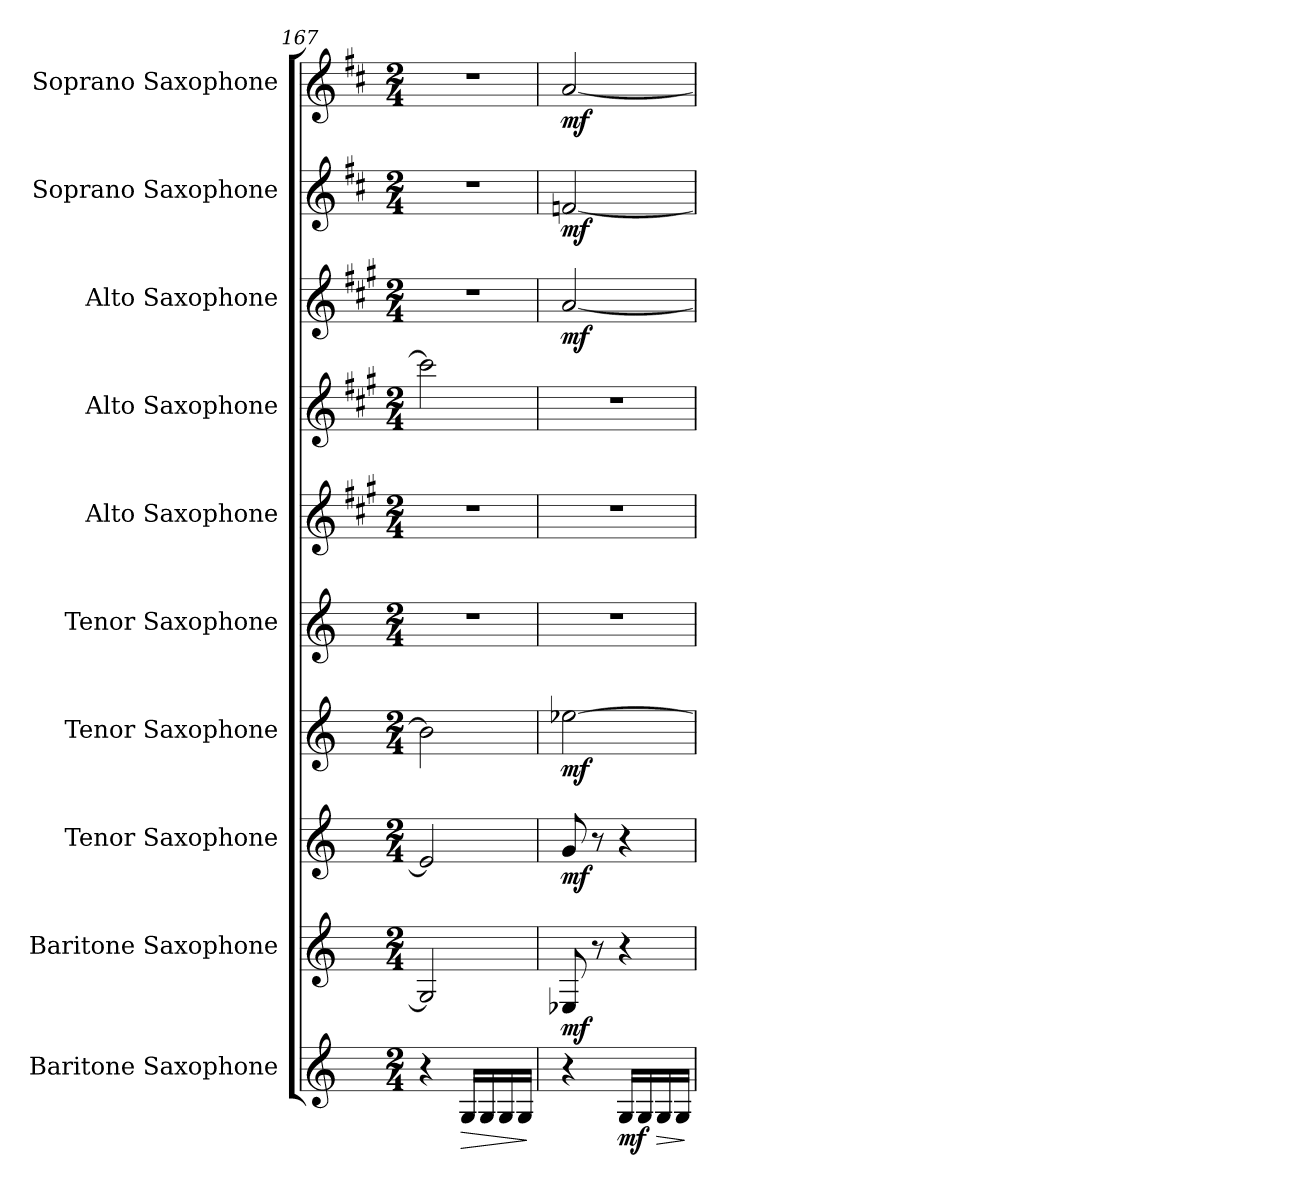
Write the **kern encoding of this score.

**kern	**dynam	**kern	**dynam	**kern	**dynam	**kern	**dynam	**kern	**kern	**kern	**kern	**dynam	**kern	**dynam	**kern	**dynam
*part10	*part10	*part9	*part9	*part8	*part8	*part7	*part7	*part6	*part5	*part4	*part3	*part3	*part2	*part2	*part1	*part1
*staff10	*staff10	*staff9	*staff9	*staff8	*staff8	*staff7	*staff7	*staff6	*staff5	*staff4	*staff3	*staff3	*staff2	*staff2	*staff1	*staff1
*I"Baritone Saxophone	*	*I"Baritone Saxophone	*	*I"Tenor Saxophone	*	*I"Tenor Saxophone	*	*I"Tenor Saxophone	*I"Alto Saxophone	*I"Alto Saxophone	*I"Alto Saxophone	*	*I"Soprano Saxophone	*	*I"Soprano Saxophone	*
*I'Bar. Sax.	*	*I'Bar. Sax.	*	*I'T. Sax.	*	*I'T. Sax.	*	*I'T. Sax.	*I'A. Sax.	*I'A. Sax.	*I'A. Sax.	*	*I'S. Sax.	*	*I'S. Sax.	*
*clefG2	*	*clefG2	*	*clefG2	*	*clefG2	*	*clefG2	*clefG2	*clefG2	*clefG2	*	*clefG2	*	*clefG2	*
*ITrd12c21	*	*ITrd12c21	*	*ITrd8c14	*	*ITrd8c14	*	*ITrd8c14	*ITrd5c9	*ITrd5c9	*ITrd5c9	*	*ITrd1c2	*	*ITrd1c2	*
*k[]	*	*k[]	*	*k[]	*	*k[]	*	*k[]	*k[]	*k[]	*k[]	*	*k[]	*	*k[]	*
*M2/4	*	*M2/4	*	*M2/4	*	*M2/4	*	*M2/4	*M2/4	*M2/4	*M2/4	*	*M2/4	*	*M2/4	*
=167	=167	=167	=167	=167	=167	=167	=167	=167	=167	=167	=167	=167	=167	=167	=167	=167
4r	.	2GG/]	.	2E/]	.	2B\]	.	2r	2r	2ee\]	2r	.	2r	.	2r	.
!	!LO:HP:b	!	!	!	!	!	!	!	!	!	!	!	!	!	!	!
16GG/LL	>	.	.	.	.	.	.	.	.	.	.	.	.	.	.	.
16GG/	.	.	.	.	.	.	.	.	.	.	.	.	.	.	.	.
16GG/	.	.	.	.	.	.	.	.	.	.	.	.	.	.	.	.
16GG/JJ	.	.	.	.	.	.	.	.	.	.	.	.	.	.	.	.
.	]	.	.	.	.	.	.	.	.	.	.	.	.	.	.	.
=168	=168	=168	=168	=168	=168	=168	=168	=168	=168	=168	=168	=168	=168	=168	=168	=168
!	!	!	!LO:DY:b	!	!LO:DY:b	!	!LO:DY:b	!	!	!	!	!LO:DY:b	!	!LO:DY:b	!	!LO:DY:b
4r	.	8EE-X/	mf	8G/	mf	[2e-X\	mf	2r	2r	2r	[2c/	mf	[2e-X/	mf	[2g/	mf
.	.	8r	.	8r	.	.	.	.	.	.	.	.	.	.	.	.
!	!LO:DY:b	!	!	!	!	!	!	!	!	!	!	!	!	!	!	!
16GG/LL	mf	4r	.	4r	.	.	.	.	.	.	.	.	.	.	.	.
16GG/	.	.	.	.	.	.	.	.	.	.	.	.	.	.	.	.
!	!LO:HP:b	!	!	!	!	!	!	!	!	!	!	!	!	!	!	!
16GG/	>	.	.	.	.	.	.	.	.	.	.	.	.	.	.	.
16GG/JJ	.	.	.	.	.	.	.	.	.	.	.	.	.	.	.	.
.	]	.	.	.	.	.	.	.	.	.	.	.	.	.	.	.
=	=	=	=	=	=	=	=	=	=	=	=	=	=	=	=	=
*-	*-	*-	*-	*-	*-	*-	*-	*-	*-	*-	*-	*-	*-	*-	*-	*-
